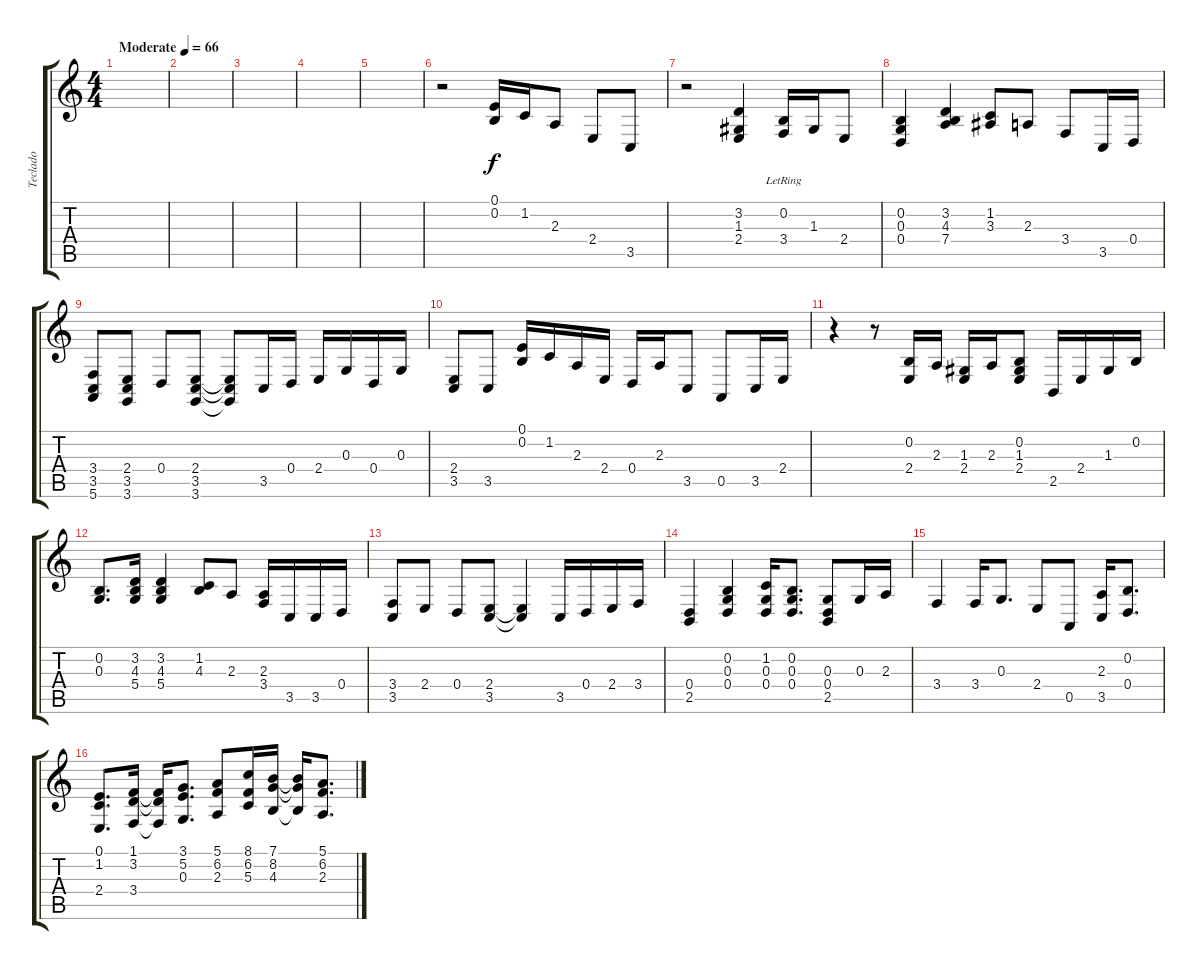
\track ("Teclado" "Teclado") {instrument acousticgrandpiano}
\staff {score tabs}
\tuning (E4 B3 G3 D3 A2 E2) {hide}
\ts (4 4)
\tempo (66 "Moderate")
\clef g2
\ks c
|
|
|
|
|
r.2 (0.1 0.2).16 1.2.16 2.3.8 2.4.8 3.5.8 |
r.2 (3.2 1.3 2.4).4 (0.2{lr} 3.4).16 1.3.16 2.4.8 |
(0.2 0.3 0.4).4 (3.2 4.3 7.4).4 (1.2 3.3).8 2.3.8 3.4.8 3.5.16 0.4.16 |
(3.4 3.5 5.6).8 (2.4 3.5 3.6).8 0.4.8 (2.4 3.5 3.6).8 (2.4{t} 3.5{t} 3.6{t}).8 3.5.16 0.4.16 2.4.16 0.3.16 0.4.16 0.3.16 |
(2.4 3.5).8 3.5.8 (0.1 0.2).16 1.2.16 2.3.16 2.4.16 0.4.16 2.3.16 3.5.8 0.5.8 3.5.16 2.4.16 |
r.4 r.8 (0.2 2.4).16 2.3.16 (1.3 2.4).16 2.3.16 (0.2 1.3 2.4).8 2.5.16 2.4.16 1.3.16 0.2.16 |
(0.2 0.3).8{d} (3.2 4.3 5.4).16 (3.2 4.3 5.4).4 (1.2 4.3).8 2.3.8 (2.3 3.4).16 3.5.16 3.5.16 0.4.16 |
(3.4 3.5).8 2.4.8 0.4.8 (2.4 3.5).8 (2.4{t} 3.5{t}).4 3.5.16 0.4.16 2.4.16 3.4.16 |
(0.4 2.5).4 (0.2 0.3 0.4).4 (1.2 0.3 0.4).16 (0.2 0.3 0.4).8{d} (0.3 0.4 2.5).8 0.3.16 2.3.16 |
3.4.4 3.4.16 0.3.8{d} 2.4.8 0.5.8 (2.3 3.5).16 (0.2 0.4).8{d} |
(0.1 1.2 2.4).8{d} (1.1 3.2 3.4).16 (1.1{t} 3.2{t} 3.4{t}).16 (3.1 5.2 0.3).8{d} (5.1 6.2 2.3).8 (8.1 6.2 5.3).16 (7.1 8.2 4.3).16 (7.1{t} 8.2{t} 4.3{t}).16 (5.1 6.2 2.3).8{d}
